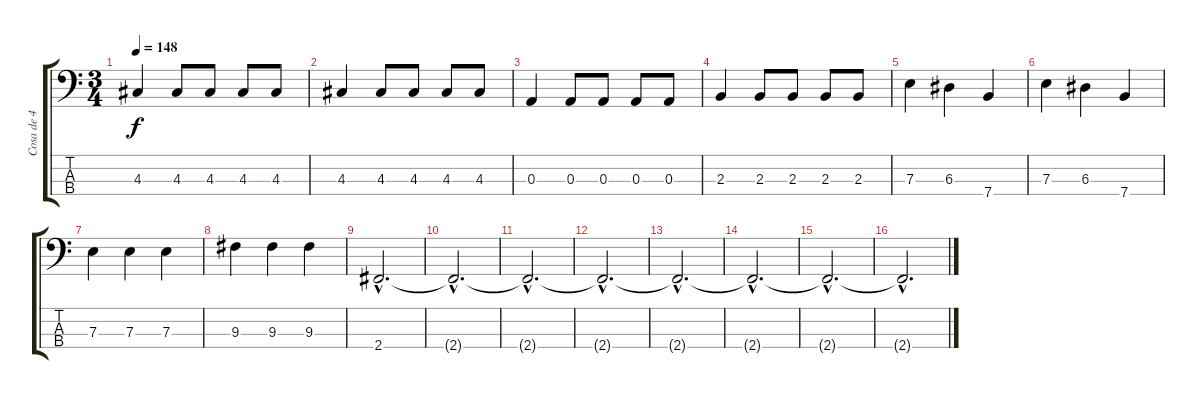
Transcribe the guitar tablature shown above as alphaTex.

\track ("Cosa de 4 cuerdas" "Cosa de 4 ") {instrument electricbassfinger}
\staff {score tabs}
\tuning (G2 D2 A1 E1) {hide}
\ts (3 4)
\tempo 148
\clef f4
\ks c
4.3.4{dy f} 4.3.8 4.3.8 4.3.8 4.3.8 |
4.3.4 4.3.8 4.3.8 4.3.8 4.3.8 |
0.3.4 0.3.8 0.3.8 0.3.8 0.3.8 |
2.3.4 2.3.8 2.3.8 2.3.8 2.3.8 |
7.3.4 6.3.4 7.4.4 |
7.3.4 6.3.4 7.4.4 |
7.3.4 7.3.4 7.3.4 |
9.3.4 9.3.4 9.3.4 |
2.4{hac}.2{d} |
2.4{hac t}.2{d} |
2.4{hac t}.2{d} |
2.4{hac t}.2{d} |
2.4{hac t}.2{d} |
2.4{hac t}.2{d} |
2.4{hac t}.2{d} |
2.4{hac t}.2{d}
